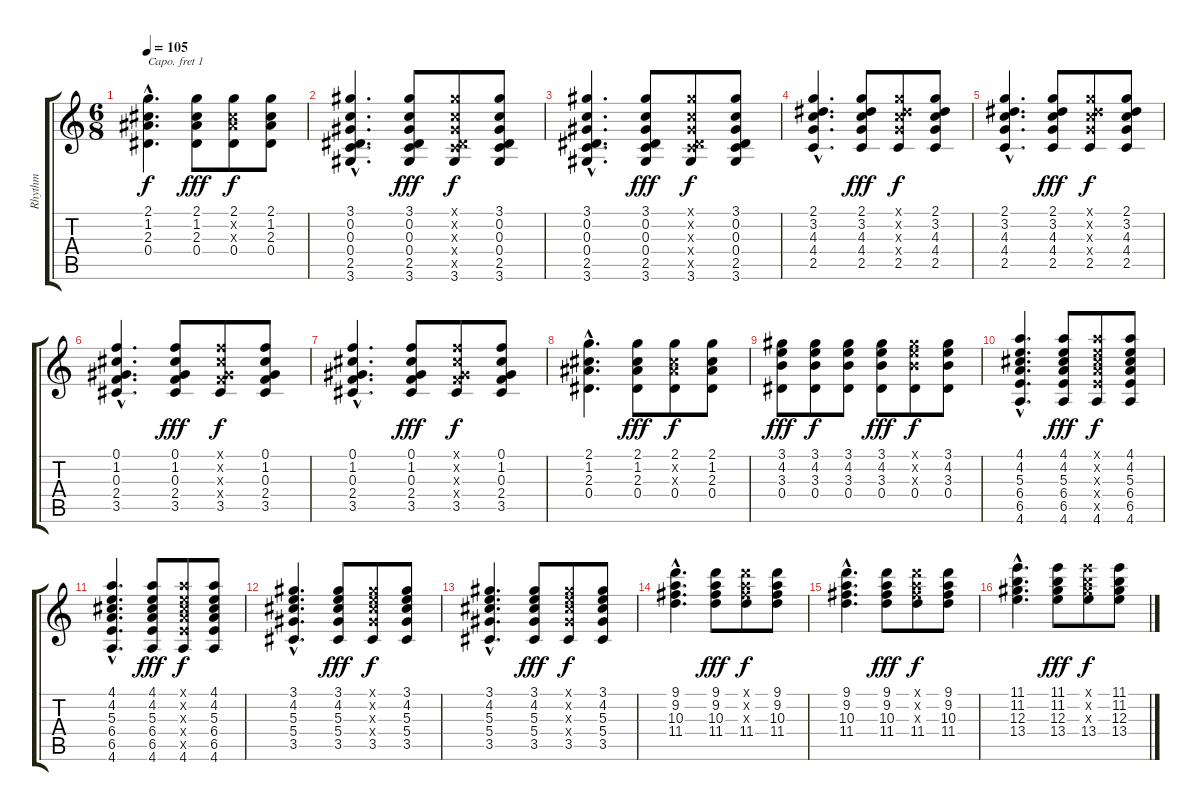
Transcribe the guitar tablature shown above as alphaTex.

\track ("Rhythm" "Rhythm") {instrument acousticguitarnylon}
\staff {score tabs}
\capo 1
\tuning (E4 B3 G3 D3 A2 E2) {hide}
\ts (6 8)
\tempo 105
\clef g2
\ks c
(2.1{hac} 1.2{hac} 2.3{hac} 0.4{hac}).4{d dy f} (2.1 1.2 2.3 0.4).8{dy fff} (2.1 1.2{x} 2.3{x} 0.4).8{dy f} (2.1 1.2 2.3 0.4).8 |
(3.1{hac} 0.2{hac} 0.3{hac} 0.4{hac} 2.5{hac} 3.6{hac}).4{d} (3.1 0.2 0.3 0.4 2.5 3.6).8{dy fff} (3.1{x} 0.2{x} 0.3{x} 0.4{x} 2.5{x} 3.6).8{dy f} (3.1 0.2 0.3 0.4 2.5 3.6).8 |
(3.1{hac} 0.2{hac} 0.3{hac} 0.4{hac} 2.5{hac} 3.6{hac}).4{d} (3.1 0.2 0.3 0.4 2.5 3.6).8{dy fff} (3.1{x} 0.2{x} 0.3{x} 0.4{x} 2.5{x} 3.6).8{dy f} (3.1 0.2 0.3 0.4 2.5 3.6).8 |
(2.1{hac} 3.2{hac} 4.3{hac} 4.4{hac} 2.5{hac}).4{d} (2.1 3.2 4.3 4.4 2.5).8{dy fff} (2.1{x} 3.2{x} 4.3{x} 4.4{x} 2.5).8{dy f} (2.1 3.2 4.3 4.4 2.5).8 |
(2.1{hac} 3.2{hac} 4.3{hac} 4.4{hac} 2.5{hac}).4{d} (2.1 3.2 4.3 4.4 2.5).8{dy fff} (2.1{x} 3.2{x} 4.3{x} 4.4{x} 2.5).8{dy f} (2.1 3.2 4.3 4.4 2.5).8 |
(0.1{hac} 1.2{hac} 0.3{hac} 2.4{hac} 3.5{hac}).4{d} (0.1 1.2 0.3 2.4 3.5).8{dy fff} (0.1{x} 1.2{x} 0.3{x} 2.4{x} 3.5).8{dy f} (0.1 1.2 0.3 2.4 3.5).8 |
(0.1{hac} 1.2{hac} 0.3{hac} 2.4{hac} 3.5{hac}).4{d} (0.1 1.2 0.3 2.4 3.5).8{dy fff} (0.1{x} 1.2{x} 0.3{x} 2.4{x} 3.5).8{dy f} (0.1 1.2 0.3 2.4 3.5).8 |
(2.1{hac} 1.2{hac} 2.3{hac} 0.4{hac}).4{d} (2.1 1.2 2.3 0.4).8{dy fff} (2.1 1.2{x} 2.3{x} 0.4).8{dy f} (2.1 1.2 2.3 0.4).8 |
(3.1 4.2 3.3 0.4).8{dy fff} (3.1 4.2 3.3 0.4).8{dy f} (3.1 4.2 3.3 0.4).8 (3.1 4.2 3.3 0.4).8{dy fff} (3.1{x} 4.2{x} 3.3{x} 0.4).8{dy f} (3.1 4.2 3.3 0.4).8 |
(4.1{hac} 4.2{hac} 5.3{hac} 6.4{hac} 6.5{hac} 4.6{hac}).4{d} (4.1 4.2 5.3 6.4 6.5 4.6).8{dy fff} (4.1{x} 4.2{x} 5.3{x} 6.4{x} 6.5{x} 4.6).8{dy f} (4.1 4.2 5.3 6.4 6.5 4.6).8 |
(4.1{hac} 4.2{hac} 5.3{hac} 6.4{hac} 6.5{hac} 4.6{hac}).4{d} (4.1 4.2 5.3 6.4 6.5 4.6).8{dy fff} (4.1{x} 4.2{x} 5.3{x} 6.4{x} 6.5{x} 4.6).8{dy f} (4.1 4.2 5.3 6.4 6.5 4.6).8 |
(3.1{hac} 4.2{hac} 5.3{hac} 5.4{hac} 3.5{hac}).4{d} (3.1 4.2 5.3 5.4 3.5).8{dy fff} (3.1{x} 4.2{x} 5.3{x} 5.4{x} 3.5).8{dy f} (3.1 4.2 5.3 5.4 3.5).8 |
(3.1{hac} 4.2{hac} 5.3{hac} 5.4{hac} 3.5{hac}).4{d} (3.1 4.2 5.3 5.4 3.5).8{dy fff} (3.1{x} 4.2{x} 5.3{x} 5.4{x} 3.5).8{dy f} (3.1 4.2 5.3 5.4 3.5).8 |
(9.1{hac} 9.2{hac} 10.3{hac} 11.4{hac}).4{d} (9.1 9.2 10.3 11.4).8{dy fff} (9.1{x} 9.2{x} 10.3{x} 11.4).8{dy f} (9.1 9.2 10.3 11.4).8 |
(9.1{hac} 9.2{hac} 10.3{hac} 11.4{hac}).4{d} (9.1 9.2 10.3 11.4).8{dy fff} (9.1{x} 9.2{x} 10.3{x} 11.4).8{dy f} (9.1 9.2 10.3 11.4).8 |
(11.1{hac} 11.2{hac} 12.3{hac} 13.4{hac}).4{d} (11.1 11.2 12.3 13.4).8{dy fff} (11.1{x} 11.2{x} 12.3{x} 13.4).8{dy f} (11.1 11.2 12.3 13.4).8
